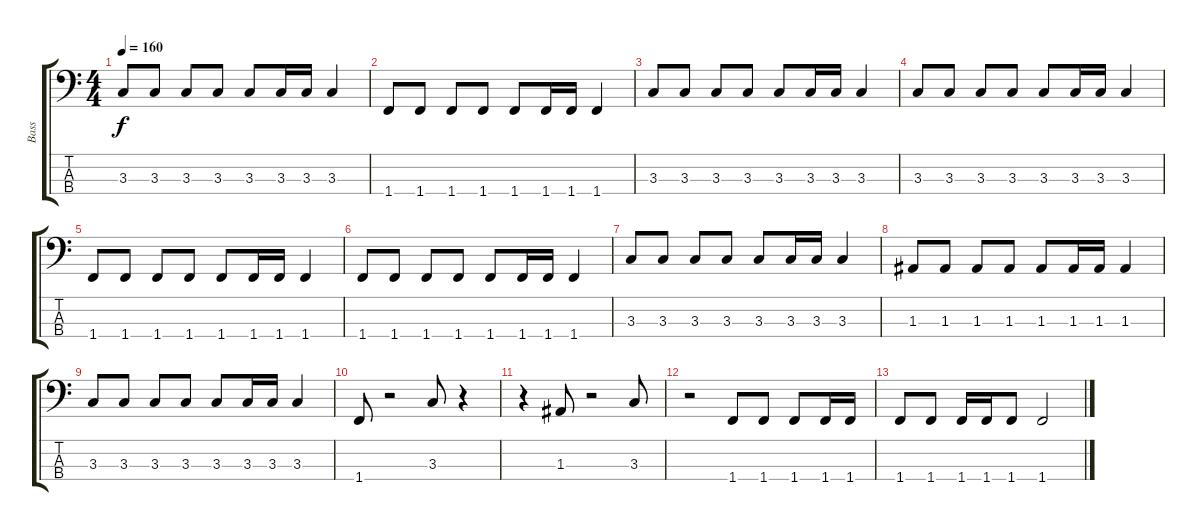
\track ("Bass" "Bass") {instrument electricbasspick}
\staff {score tabs}
\tuning (G2 D2 A1 E1) {hide}
\ts (4 4)
\tempo 160
\clef f4
\ks c
3.3.8{dy f} 3.3.8 3.3.8 3.3.8 3.3.8 3.3.16 3.3.16 3.3.4 |
1.4.8 1.4.8 1.4.8 1.4.8 1.4.8 1.4.16 1.4.16 1.4.4 |
3.3.8 3.3.8 3.3.8 3.3.8 3.3.8 3.3.16 3.3.16 3.3.4 |
3.3.8 3.3.8 3.3.8 3.3.8 3.3.8 3.3.16 3.3.16 3.3.4 |
1.4.8 1.4.8 1.4.8 1.4.8 1.4.8 1.4.16 1.4.16 1.4.4 |
1.4.8 1.4.8 1.4.8 1.4.8 1.4.8 1.4.16 1.4.16 1.4.4 |
3.3.8 3.3.8 3.3.8 3.3.8 3.3.8 3.3.16 3.3.16 3.3.4 |
1.3.8 1.3.8 1.3.8 1.3.8 1.3.8 1.3.16 1.3.16 1.3.4 |
3.3.8 3.3.8 3.3.8 3.3.8 3.3.8 3.3.16 3.3.16 3.3.4 |
1.4.8 r.2 3.3.8 r.4 |
r.4 1.3.8 r.2 3.3.8 |
r.2 1.4.8 1.4.8 1.4.8 1.4.16 1.4.16 |
1.4.8 1.4.8 1.4.16 1.4.16 1.4.8 1.4.2
